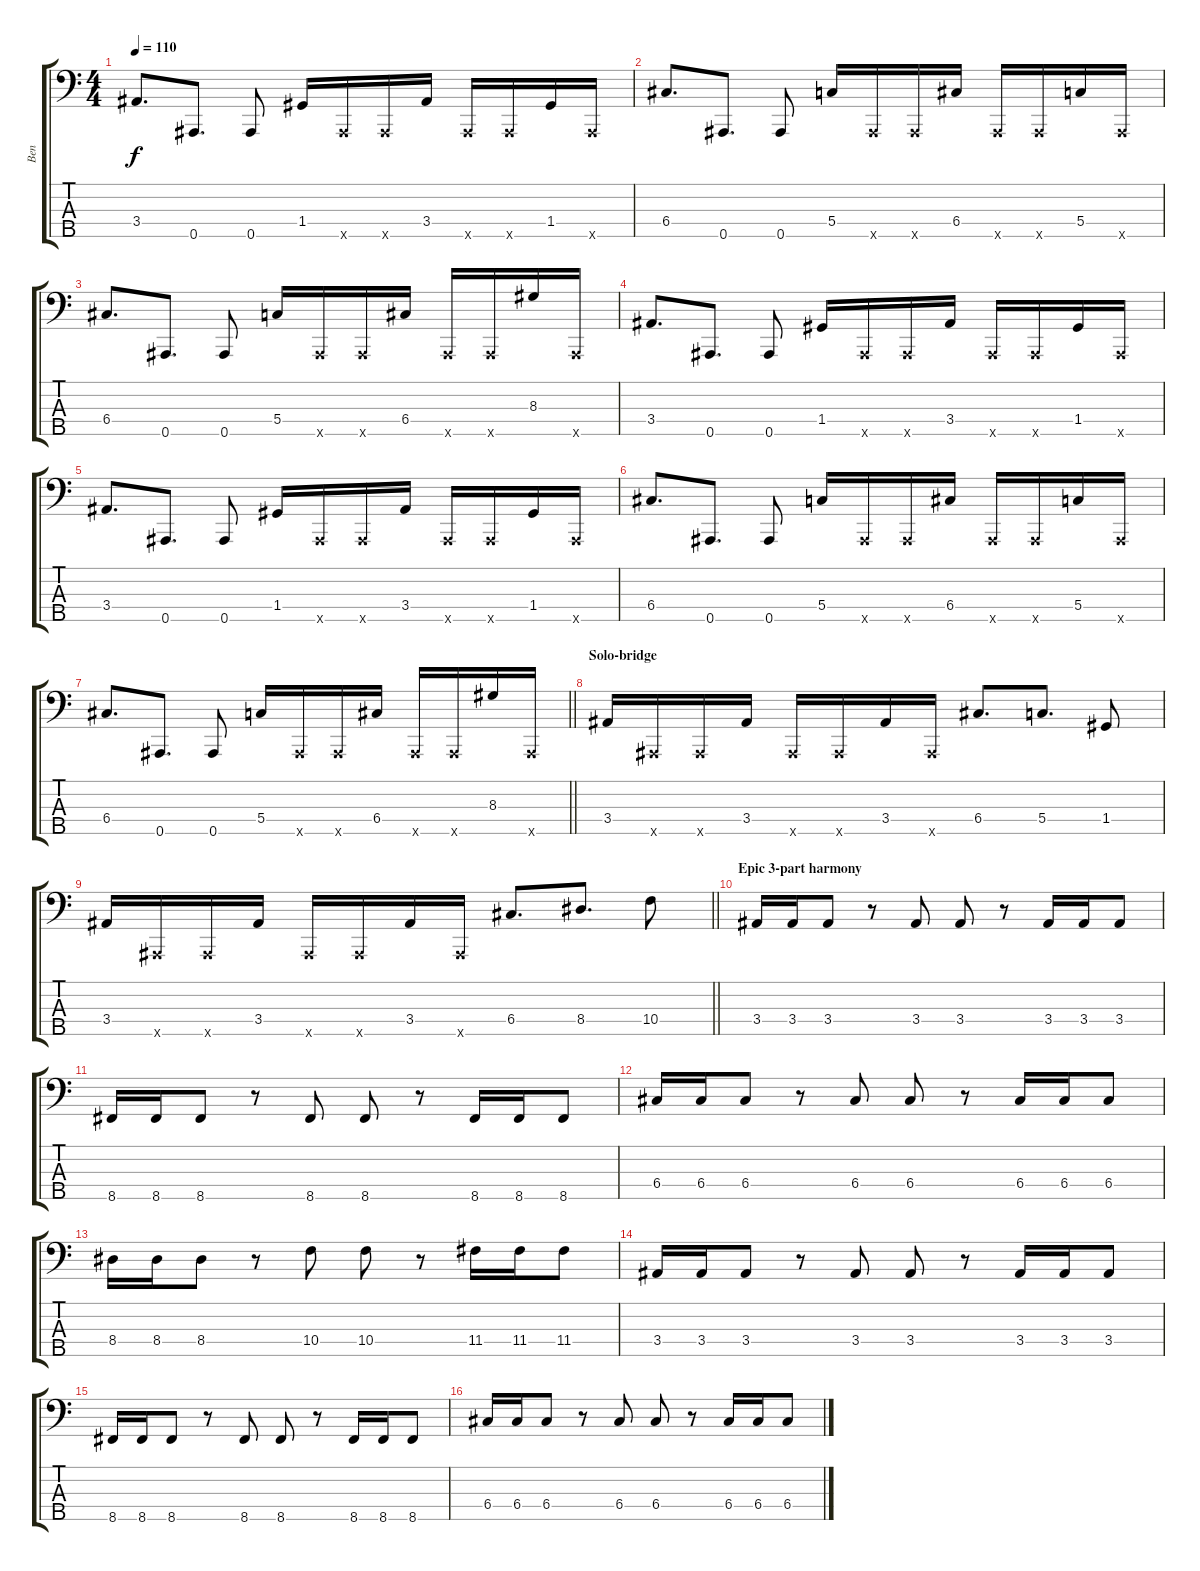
\track ("Ben" "Ben") {instrument slapbass1}
\staff {score tabs}
\tuning (A2 F2 C2 G1 Bb0) {hide}
\ts (4 4)
\tempo 110
\clef f4
\ks c
3.4.8{d dy f} 0.5.8{d} 0.5.8 1.4.16 0.5{x}.16 0.5{x}.16 3.4.16 0.5{x}.16 0.5{x}.16 1.4.16 0.5{x}.16 |
6.4.8{d} 0.5.8{d} 0.5.8 5.4.16 0.5{x}.16 0.5{x}.16 6.4.16 0.5{x}.16 0.5{x}.16 5.4.16 0.5{x}.16 |
6.4.8{d} 0.5.8{d} 0.5.8 5.4.16 0.5{x}.16 0.5{x}.16 6.4.16 0.5{x}.16 0.5{x}.16 8.3.16 0.5{x}.16 |
3.4.8{d} 0.5.8{d} 0.5.8 1.4.16 0.5{x}.16 0.5{x}.16 3.4.16 0.5{x}.16 0.5{x}.16 1.4.16 0.5{x}.16 |
3.4.8{d} 0.5.8{d} 0.5.8 1.4.16 0.5{x}.16 0.5{x}.16 3.4.16 0.5{x}.16 0.5{x}.16 1.4.16 0.5{x}.16 |
6.4.8{d} 0.5.8{d} 0.5.8 5.4.16 0.5{x}.16 0.5{x}.16 6.4.16 0.5{x}.16 0.5{x}.16 5.4.16 0.5{x}.16 |
\barLineRight lightlight
6.4.8{d} 0.5.8{d} 0.5.8 5.4.16 0.5{x}.16 0.5{x}.16 6.4.16 0.5{x}.16 0.5{x}.16 8.3.16 0.5{x}.16 |
\section ("" "Solo-bridge")
3.4.16 0.5{x}.16 0.5{x}.16 3.4.16 0.5{x}.16 0.5{x}.16 3.4.16 0.5{x}.16 6.4.8{d} 5.4.8{d} 1.4.8 |
\barLineRight lightlight
3.4.16 0.5{x}.16 0.5{x}.16 3.4.16 0.5{x}.16 0.5{x}.16 3.4.16 0.5{x}.16 6.4.8{d} 8.4.8{d} 10.4.8 |
\section ("" "Epic 3-part harmony")
3.4.16 3.4.16 3.4.8 r.8 3.4.8 3.4.8 r.8 3.4.16 3.4.16 3.4.8 |
8.5.16 8.5.16 8.5.8 r.8 8.5.8 8.5.8 r.8 8.5.16 8.5.16 8.5.8 |
6.4.16 6.4.16 6.4.8 r.8 6.4.8 6.4.8 r.8 6.4.16 6.4.16 6.4.8 |
8.4.16 8.4.16 8.4.8 r.8 10.4.8 10.4.8 r.8 11.4.16 11.4.16 11.4.8 |
3.4.16 3.4.16 3.4.8 r.8 3.4.8 3.4.8 r.8 3.4.16 3.4.16 3.4.8 |
8.5.16 8.5.16 8.5.8 r.8 8.5.8 8.5.8 r.8 8.5.16 8.5.16 8.5.8 |
6.4.16 6.4.16 6.4.8 r.8 6.4.8 6.4.8 r.8 6.4.16 6.4.16 6.4.8
